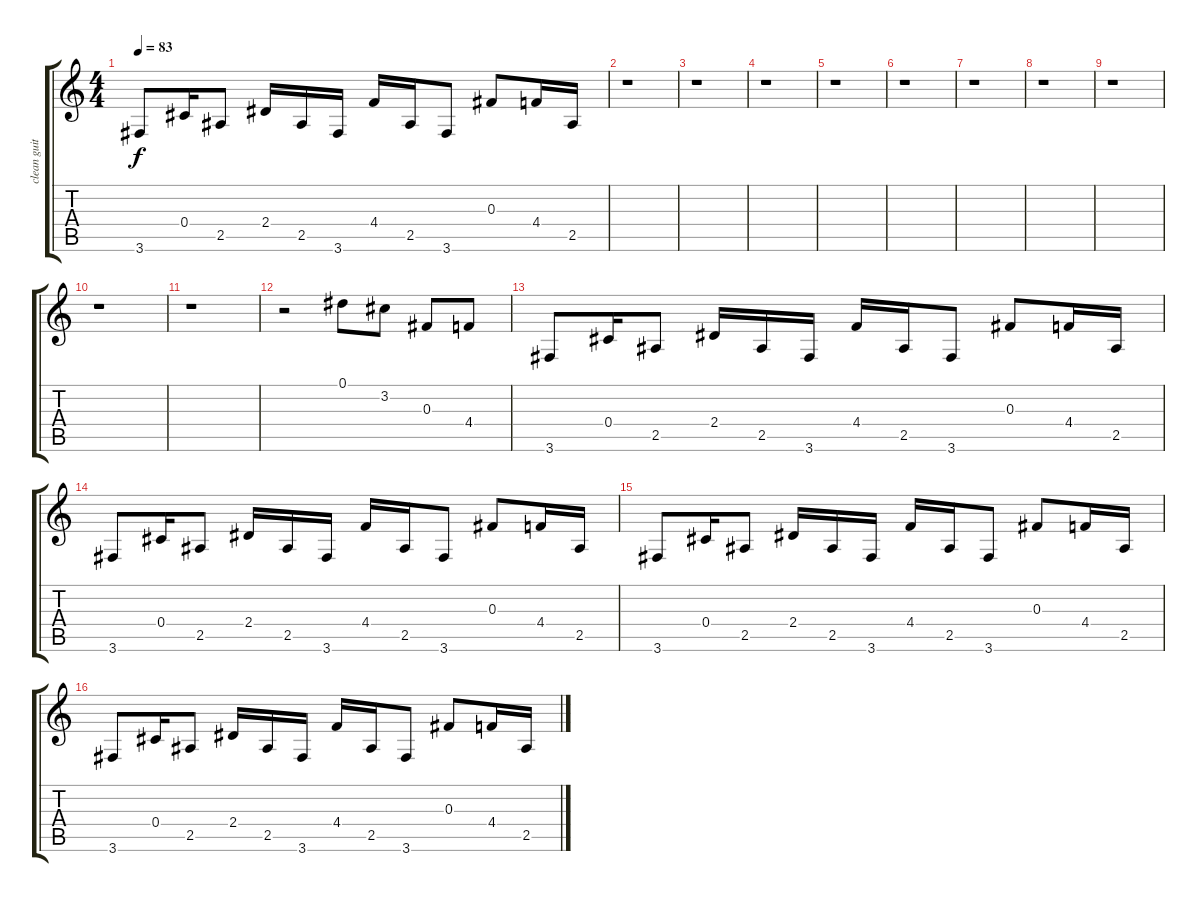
\track ("clean guitar" "clean guit") {instrument electricguitarclean}
\staff {score tabs}
\tuning (Eb4 Bb3 Gb3 Db3 Ab2 Eb2) {hide}
\ts (4 4)
\tempo 83
\clef g2
\ks c
3.6.8{dy f} 0.4.16 2.5.8 2.4.16 2.5.16 3.6.16 4.4.16 2.5.16 3.6.8 0.3.8 4.4.16 2.5.16 |
r.1 |
r.1 |
r.1 |
r.1 |
r.1 |
r.1 |
r.1 |
r.1 |
r.1 |
r.1 |
r.2 0.1.8 3.2.8 0.3.8 4.4.8 |
3.6.8 0.4.16 2.5.8 2.4.16 2.5.16 3.6.16 4.4.16 2.5.16 3.6.8 0.3.8 4.4.16 2.5.16 |
3.6.8 0.4.16 2.5.8 2.4.16 2.5.16 3.6.16 4.4.16 2.5.16 3.6.8 0.3.8 4.4.16 2.5.16 |
3.6.8 0.4.16 2.5.8 2.4.16 2.5.16 3.6.16 4.4.16 2.5.16 3.6.8 0.3.8 4.4.16 2.5.16 |
3.6.8 0.4.16 2.5.8 2.4.16 2.5.16 3.6.16 4.4.16 2.5.16 3.6.8 0.3.8 4.4.16 2.5.16
